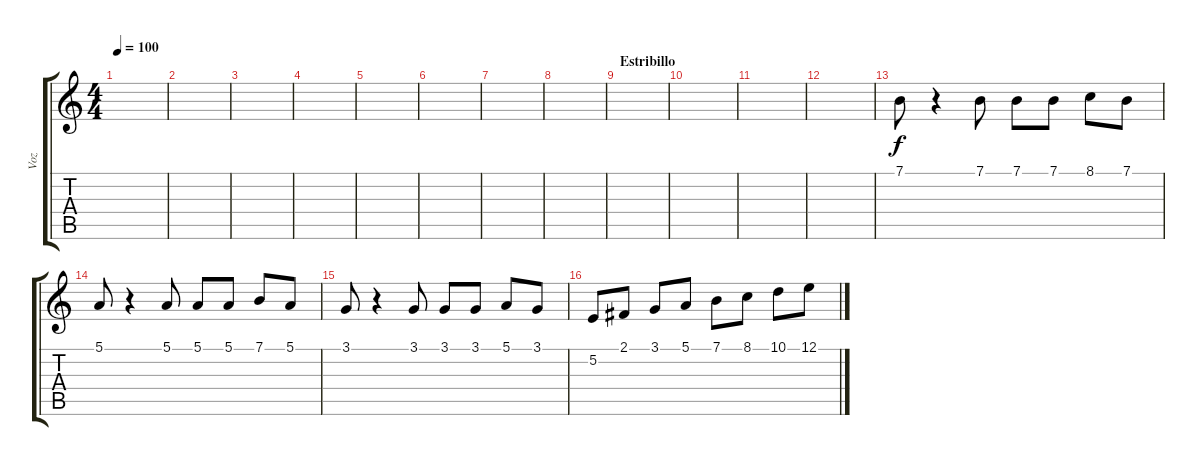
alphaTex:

\track ("Voz" "Voz") {instrument lead6voice}
\staff {score tabs}
\tuning (E4 B3 G3 D3 A2 E2) {hide}
\ts (4 4)
\tempo 100
\clef g2
\ks c
|
|
|
|
|
|
|
\section ("" "")
|
\section ("" "Estribillo")
|
|
|
|
7.1.8 r.4 7.1.8 7.1.8 7.1.8 8.1.8 7.1.8 |
5.1.8 r.4 5.1.8 5.1.8 5.1.8 7.1.8 5.1.8 |
3.1.8 r.4 3.1.8 3.1.8 3.1.8 5.1.8 3.1.8 |
5.2.8 2.1.8 3.1.8 5.1.8 7.1.8 8.1.8 10.1.8 12.1.8
